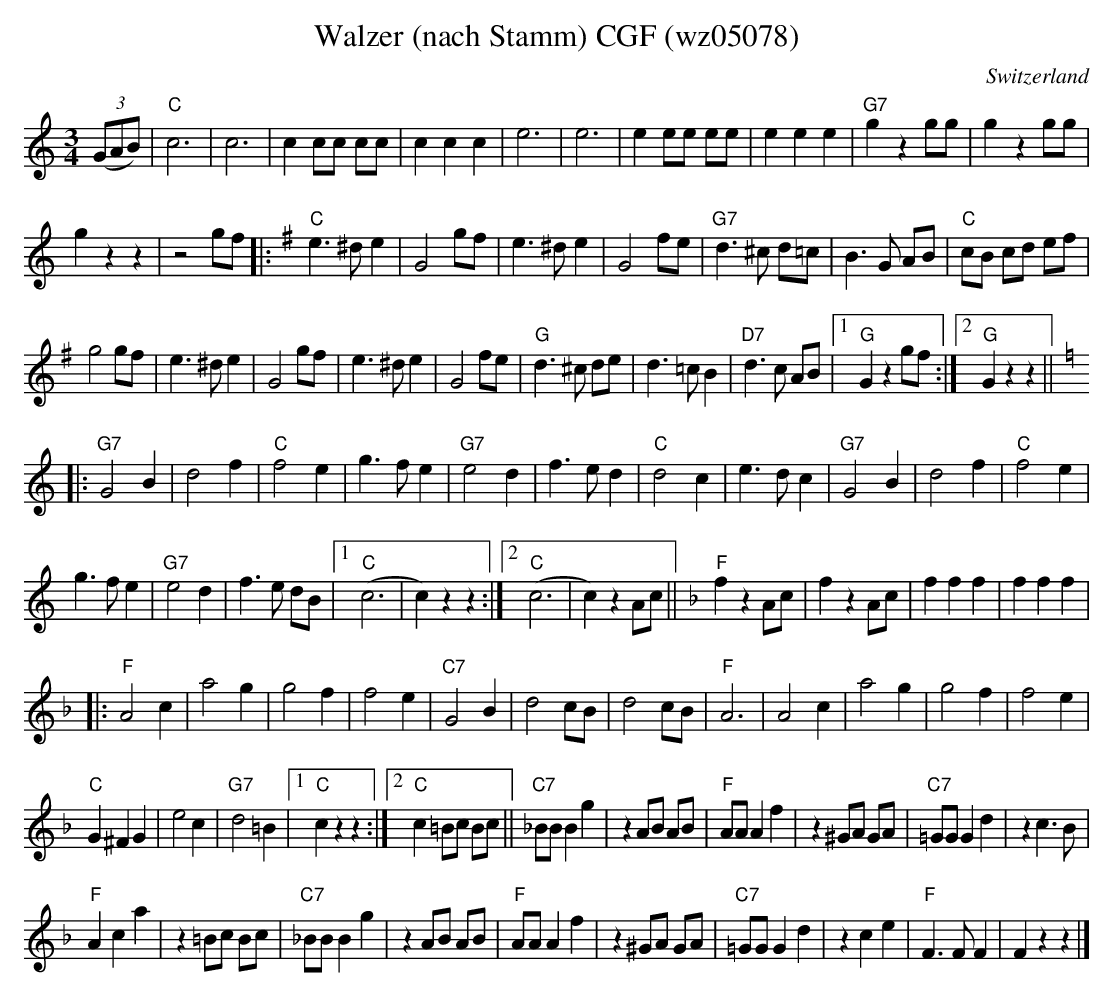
X:1
T:Walzer (nach Stamm) CGF (wz05078)
M:3/4
L:1/4
O:Switzerland
K:C major
((3G/2A/2B/2) | "C"c3 | c3 | c c/2c/2 c/2c/2 | ccc | e3 | e3 | e e/2e/2 e/2e/2 | eee | "G7"gz g/2g/2 | gz g/2g/2 |
gzz | z2 g/2f/2 |: [K:G] "C"e>^de | G2 g/2f/2 | e>^de | G2f/2e/2 | "G7"d>^c d/2=c/2 | B>G A/2B/2 | "C"c/2B/2 c/2d/2 e/2f/2 |
g2g/2f/2 | e>^de | G2g/2f/2 | e>^de | G2f/2e/2 | "G"d>^c d/2e/2 | d>=cB | "D7"d>c A/2B/2|1 "G"Gzg/2f/2 :|2 "G"Gzz ||
[K:C] |:"G7"G2B | d2f | "C"f2e | g>fe | "G7"e2d | f>ed | "C"d2c | e>dc | "G7"G2B | d2f | "C"f2e |
g>f e | "G7"e2d | f>e d/2B/2 |1 ("C"c3 | c)zz :|2 ("C"c3 | c)zA/2c/2 || [K:F] "F"fzA/2c/2 | fzA/2c/2 | fff | fff |
|: "F"A2c | a2g | g2f | f2e | "C7"G2B | d2c/2B/2 | d2c/2B/2 | "F"A3 | A2c | a2g | g2f | f2e |
"C"G^FG | e2c | "G7"d2=B |1 "C"czz :|2 "C"c =B/2c/2 B/2c/2 || "C7"_B/2B/2 Bg | z A/2B/2 A/2B/2 | "F"A/2A/2Af | z ^G/2A/2 G/2A/2 | "C7"=G/2G/2Gd | zc>B |
"F"Aca | z=B/2c/2 B/2c/2 | "C7"_B/2B/2 Bg | zA/2B/2 A/2B/2 | "F"A/2A/2Af | z ^G/2A/2 G/2A/2 | "C7"=G/2G/2Gd | zce | "F"F>FF | Fzz |]
